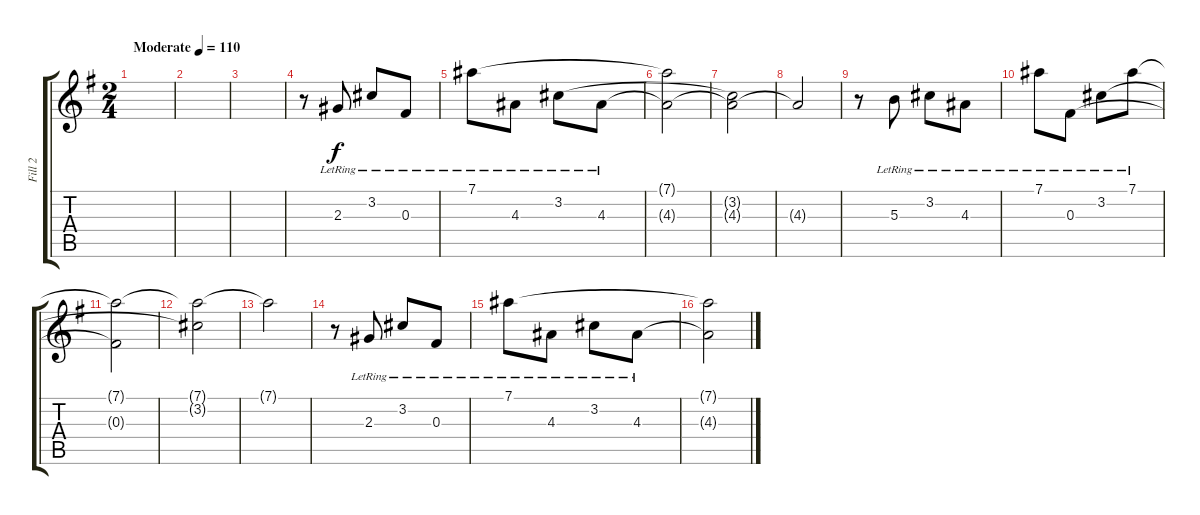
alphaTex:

\track ("Fill 2" "Fill 2") {instrument acousticguitarsteel}
\staff {score tabs}
\tuning (Eb4 Bb3 Gb3 Db3 Ab2 Eb2) {hide}
\ts (2 4)
\tempo (110 "Moderate")
\clef g2
\ks g
|
|
|
r.8 2.3{lr}.8 3.2{lr}.8 0.3{lr}.8 |
7.1{lr}.8 4.3{lr}.8 3.2{lr}.8 4.3{lr}.8 |
(7.1{t} 4.3{t}).2 |
(3.2{t} 4.3{t}).2 |
4.3{t}.2 |
r.8 5.3{lr}.8 3.2{lr}.8 4.3{lr}.8 |
7.1{lr}.8 0.3{lr}.8 3.2{lr}.8 7.1{lr}.8 |
(7.1{t} 0.3{t}).2 |
(7.1{t} 3.2{t}).2 |
7.1{t}.2 |
r.8 2.3{lr}.8 3.2{lr}.8 0.3{lr}.8 |
7.1{lr}.8 4.3{lr}.8 3.2{lr}.8 4.3{lr}.8 |
(7.1{t} 4.3{t}).2
